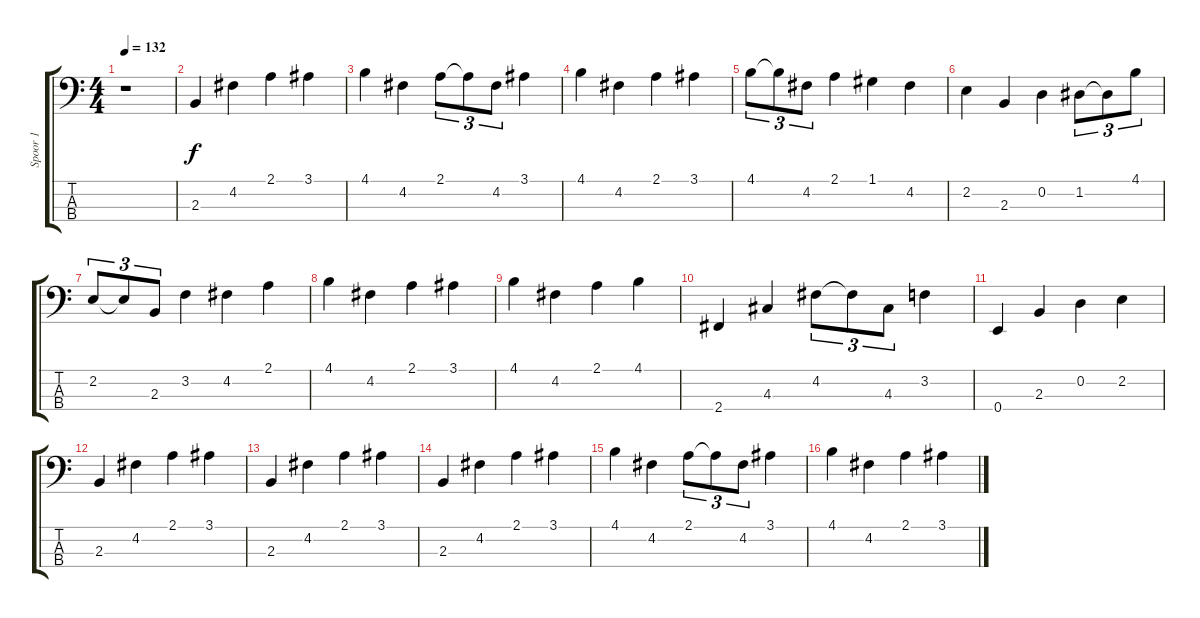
\track ("Spoor 1" "Spoor 1") {instrument electricbassfinger}
\staff {score tabs}
\tuning (G2 D2 A1 E1) {hide}
\ts (4 4)
\tempo 132
\clef f4
\ks c
r.1{dy f instrument electricbassfinger} |
2.3.4 4.2.4 2.1.4 3.1.4 |
4.1.4 4.2.4 2.1.8{tu (3 2)} 2.1{t}.8{tu (3 2)} 4.2.8{tu (3 2)} 3.1.4 |
4.1.4 4.2.4 2.1.4 3.1.4 |
4.1.8{tu (3 2)} 4.1{t}.8{tu (3 2)} 4.2.8{tu (3 2)} 2.1.4 1.1.4 4.2.4 |
2.2.4 2.3.4 0.2.4 1.2.8{tu (3 2)} 1.2{t}.8{tu (3 2)} 4.1.8{tu (3 2)} |
2.2.8{tu (3 2)} 2.2{t}.8{tu (3 2)} 2.3.8{tu (3 2)} 3.2.4 4.2.4 2.1.4 |
4.1.4 4.2.4 2.1.4 3.1.4 |
4.1.4 4.2.4 2.1.4 4.1.4 |
2.4.4 4.3.4 4.2.8{tu (3 2)} 4.2{t}.8{tu (3 2)} 4.3.8{tu (3 2)} 3.2.4 |
0.4.4 2.3.4 0.2.4 2.2.4 |
2.3.4 4.2.4 2.1.4 3.1.4 |
2.3.4 4.2.4 2.1.4 3.1.4 |
2.3.4 4.2.4 2.1.4 3.1.4 |
4.1.4 4.2.4 2.1.8{tu (3 2)} 2.1{t}.8{tu (3 2)} 4.2.8{tu (3 2)} 3.1.4 |
4.1.4 4.2.4 2.1.4 3.1.4
